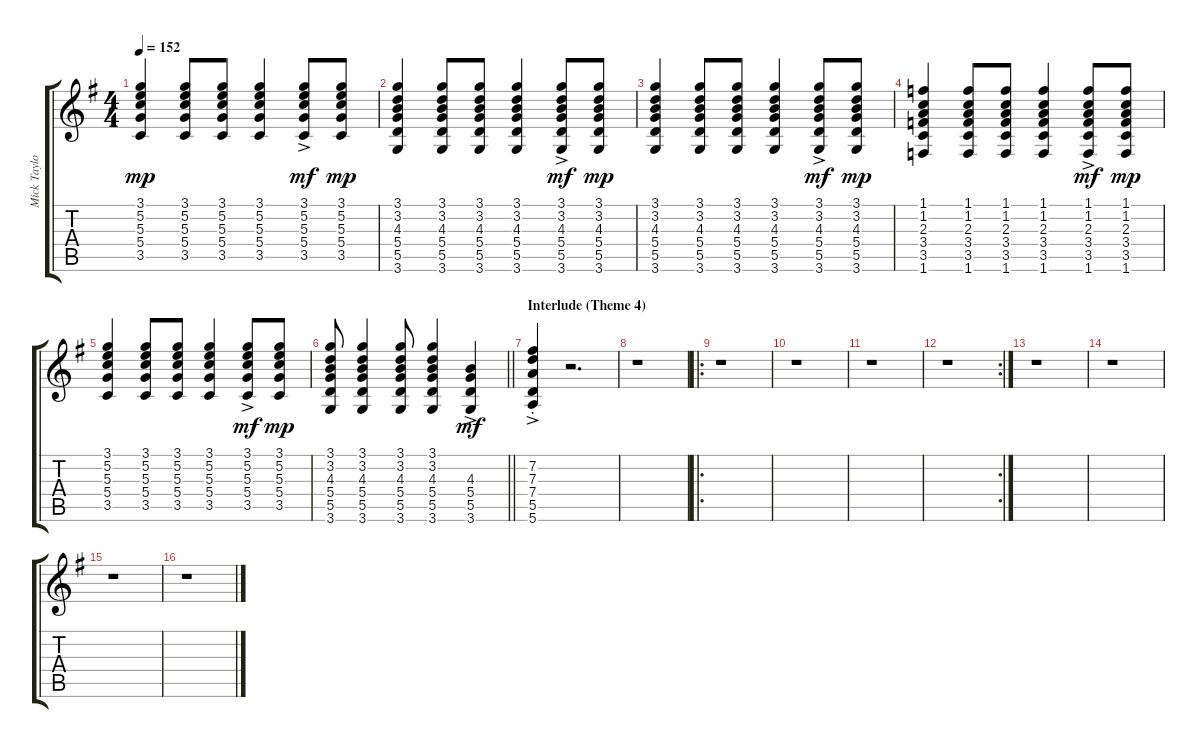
\track ("Mick Taylor" "Mick Taylo") {instrument electricguitarjazz}
\staff {score tabs}
\tuning (E4 B3 G3 D3 A2 E2) {hide}
\ts (4 4)
\tempo 152
\clef g2
\ks g
(3.1 5.2 5.3 5.4 3.5).4{dy mp} (3.1 5.2 5.3 5.4 3.5).8 (3.1 5.2 5.3 5.4 3.5).8 (3.1 5.2 5.3 5.4 3.5).4 (3.1{ac} 5.2{ac} 5.3{ac} 5.4{ac} 3.5{ac}).8{dy mf} (3.1 5.2 5.3 5.4 3.5).8{dy mp} |
(3.1 3.2 4.3 5.4 5.5 3.6).4 (3.1 3.2 4.3 5.4 5.5 3.6).8 (3.1 3.2 4.3 5.4 5.5 3.6).8 (3.1 3.2 4.3 5.4 5.5 3.6).4 (3.1{ac} 3.2{ac} 4.3{ac} 5.4{ac} 5.5{ac} 3.6{ac}).8{dy mf} (3.1 3.2 4.3 5.4 5.5 3.6).8{dy mp} |
(3.1 3.2 4.3 5.4 5.5 3.6).4 (3.1 3.2 4.3 5.4 5.5 3.6).8 (3.1 3.2 4.3 5.4 5.5 3.6).8 (3.1 3.2 4.3 5.4 5.5 3.6).4 (3.1{ac} 3.2{ac} 4.3{ac} 5.4{ac} 5.5{ac} 3.6{ac}).8{dy mf} (3.1 3.2 4.3 5.4 5.5 3.6).8{dy mp} |
(1.1 1.2 2.3 3.4 3.5 1.6).4 (1.1 1.2 2.3 3.4 3.5 1.6).8 (1.1 1.2 2.3 3.4 3.5 1.6).8 (1.1 1.2 2.3 3.4 3.5 1.6).4 (1.1{ac} 1.2{ac} 2.3{ac} 3.4{ac} 3.5{ac} 1.6{ac}).8{dy mf} (1.1 1.2 2.3 3.4 3.5 1.6).8{dy mp} |
(3.1 5.2 5.3 5.4 3.5).4 (3.1 5.2 5.3 5.4 3.5).8 (3.1 5.2 5.3 5.4 3.5).8 (3.1 5.2 5.3 5.4 3.5).4 (3.1{ac} 5.2{ac} 5.3{ac} 5.4{ac} 3.5{ac}).8{dy mf} (3.1 5.2 5.3 5.4 3.5).8{dy mp} |
\barLineRight lightlight
(3.1 3.2 4.3 5.4 5.5 3.6).8 (3.1 3.2 4.3 5.4 5.5 3.6).4 (3.1 3.2 4.3 5.4 5.5 3.6).8 (3.1 3.2 4.3 5.4 5.5 3.6).4 (4.3{ac} 5.4{ac} 5.5{ac} 3.6{ac}).4{dy mf} |
\section ("" "Interlude (Theme 4)")
(7.2{ac st} 7.3{ac st} 7.4{ac st} 5.5{ac st} 5.6{ac st}).4 r.2{d} |
r.1 |
\ro
r.1 |
r.1 |
r.1 |
\rc 2
r.1 |
r.1 |
r.1 |
r.1 |
r.1
